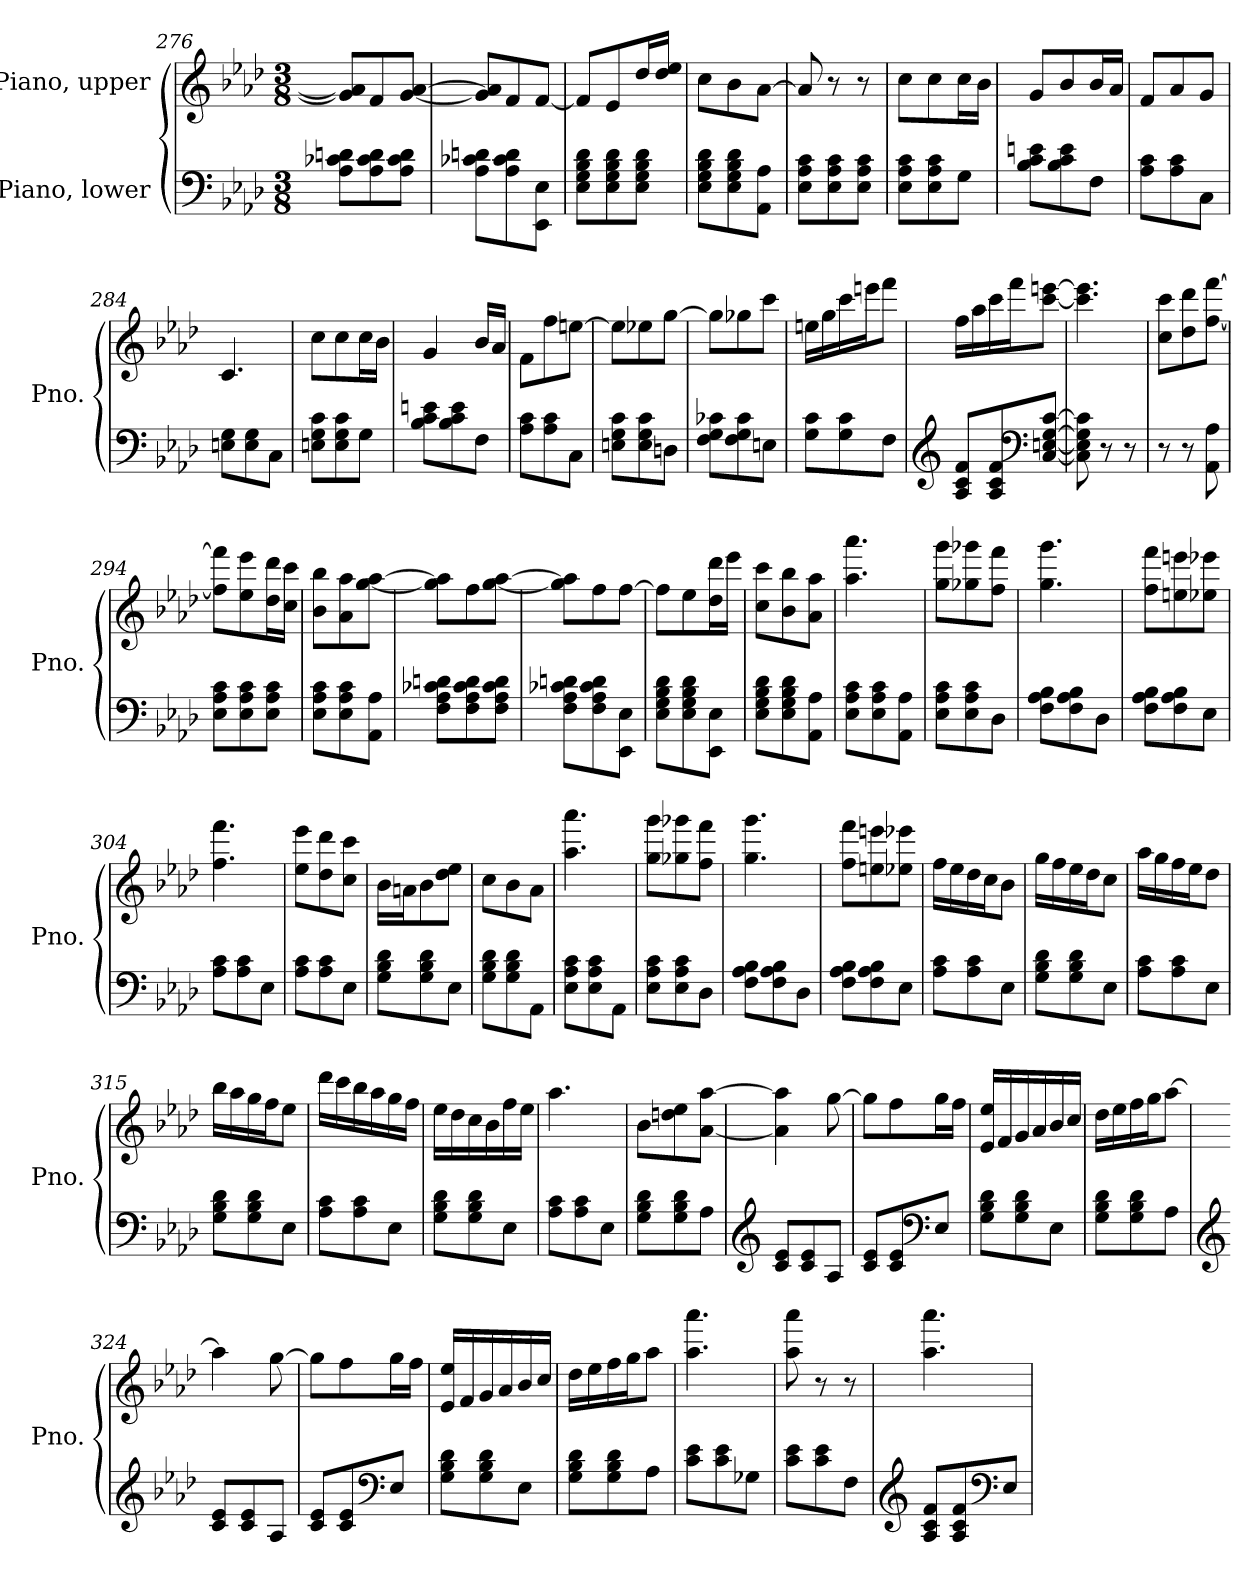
**kern	**kern
*part2	*part1
*staff2	*staff1
*I"Piano, lower	*I"Piano, upper
*I'Pno.	*I'Pno.
!!LO:LB:g=z
*clefF4	*clefG2
*k[b-e-a-d-]	*k[b-e-a-d-]
*M3/8	*M3/8
=276	=276
8A-\ 8c-X\ 8dn\L	8g/] 8a-/]L
8A-\ 8c-\ 8d\	8f/
8A-\ 8c-\ 8d\J	[8g/ [8a-/J
=277	=277
8A-\ 8c-X\ 8dn\L	8g/] 8a-/]L
8A-\ 8c-\ 8d\	8f/
8EE-\ 8E-\J	[8f/J
=278	=278
8E-\ 8G\ 8B-\ 8d-\L	8f/L]
8E-\ 8G\ 8B-\ 8d-\	8e-/
8E-\ 8G\ 8B-\ 8d-\J	16dd-/L
.	16dd-/ 16ee-/JJ
=279	=279
8E-\ 8G\ 8B-\ 8d-\L	8cc\L
8E-\ 8G\ 8B-\ 8d-\	8b-\
8AA-\ 8A-\J	[8a-\J
=280	=280
8E-\ 8A-\ 8c\L	8a-/]
8E-\ 8A-\ 8c\	8r
8E-\ 8A-\ 8c\J	8r
=281	=281
8E-\ 8A-\ 8c\L	8cc\L
8E-\ 8A-\ 8c\	8cc\
8G\J	16cc\L
.	16b-\JJ
!!LO:LB:g=z
=282	=282
8B-\ 8c\ 8en\L	8g/L
8B-\ 8c\ 8e\	8b-/
8F\J	16b-/L
.	16a-/JJ
=283	=283
8A-\ 8c\L	8f/L
8A-\ 8c\	8a-/
8C\J	8g/J
=284	=284
8En\ 8G\L	4.c/
8E\ 8G\	.
8C\J	.
=285	=285
8En\ 8G\ 8c\L	8cc\L
8E\ 8G\ 8c\	8cc\
8G\J	16cc\L
.	16b-\JJ
=286	=286
8B-\ 8c\ 8en\L	4g/
8B-\ 8c\ 8e\	.
8F\J	16b-/LL
.	16a-/JJ
=287	=287
8A-\ 8c\L	8f\L
8A-\ 8c\	8ff\
8C\J	[8een\J
=288	=288
8En\ 8G\ 8c\L	8ee\L]
8E\ 8G\ 8c\	8ee-X\
8Dn\J	[8gg\J
!!LO:LB:g=z
=289	=289
8F\ 8G\ 8c-X\L	8gg\L]
8F\ 8G\ 8c-\	8gg-X\
8En\J	8ccc\J
=290	=290
8G\ 8c\L	16een\LL
.	16gg\
8G\ 8c\	16ccc\
.	16eeen\J
8F\J	8fff\J
=291	=291
*clefG2	*
8A-/ 8c/ 8f/L	16ff\LL
.	16aa-\
8A-/ 8c/ 8f/	16ccc\
.	16fff\J
*clefF4	*
[8C/ [8En/ [8G/ [8c/J	[8ccc\ [8eeen\J
=292	=292
8C\] 8E\] 8G\] 8c\]	4.ccc\] 4.eee\]
8r	.
8r	.
=293	=293
8r	8cc\ 8ccc\L
8r	8dd-\ 8ddd-\
8AA-\ 8A-\	[8ff\ [8fff\J
=294	=294
8E-\ 8A-\ 8c\L	8ff\] 8fff\]L
8E-\ 8A-\ 8c\	8ee-\ 8eee-\
8E-\ 8A-\ 8c\J	16dd-\ 16ddd-\L
.	16cc\ 16ccc\JJ
!!LO:PB:g=z
=295	=295
8E-\ 8A-\ 8c\L	8b-\ 8bb-\L
8E-\ 8A-\ 8c\	8a-\ 8aa-\
8AA-\ 8A-\J	[8gg\ [8aa-\J
=296	=296
8F\ 8A-\ 8c-X\ 8dn\L	8gg\] 8aa-\]L
8F\ 8A-\ 8c-\ 8d\	8ff\
8F\ 8A-\ 8c-\ 8d\J	[8gg\ [8aa-\J
=297	=297
8F\ 8A-\ 8c-X\ 8dn\L	8gg\] 8aa-\]L
8F\ 8A-\ 8c-\ 8d\	8ff\
8EE-\ 8E-\J	[8ff\J
=298	=298
8E-\ 8G\ 8B-\ 8d-\L	8ff\L]
8E-\ 8G\ 8B-\ 8d-\	8ee-\
8EE-\ 8E-\J	16dd-\ 16ddd-\L
.	16eee-\JJ
=299	=299
8E-\ 8G\ 8B-\ 8d-\L	8cc\ 8ccc\L
8E-\ 8G\ 8B-\ 8d-\	8b-\ 8bb-\
8AA-\ 8A-\J	8a-\ 8aa-\J
=300	=300
8E-\ 8A-\ 8c\L	4.aa-\ 4.aaa-\
8E-\ 8A-\ 8c\	.
8AA-\ 8A-\J	.
=301	=301
8E-\ 8A-\ 8c\L	8gg\ 8ggg\L
8E-\ 8A-\ 8c\	8gg-X\ 8ggg-X\
8D-\J	8ff\ 8fff\J
!!LO:LB:g=z
=302	=302
8F\ 8A-\ 8B-\L	4.gg\ 4.ggg\
8F\ 8A-\ 8B-\	.
8D-\J	.
=303	=303
8F\ 8A-\ 8B-\L	8ff\ 8fff\L
8F\ 8A-\ 8B-\	8een\ 8eeen\
8E-\J	8ee-X\ 8eee-X\J
=304	=304
8A-\ 8c\L	4.ff\ 4.fff\
8A-\ 8c\	.
8E-\J	.
=305	=305
8A-\ 8c\L	8ee-\ 8eee-\L
8A-\ 8c\	8dd-\ 8ddd-\
8E-\J	8cc\ 8ccc\J
=306	=306
8G\ 8B-\ 8d-\L	16b-\LL
.	16an\J
8G\ 8B-\ 8d-\	8b-\
8E-\J	8dd-\ 8ee-\J
=307	=307
8G\ 8B-\ 8d-\L	8cc\L
8G\ 8B-\ 8d-\	8b-\
8AA-\J	8a-\J
=308	=308
8E-\ 8A-\ 8c\L	4.aa-\ 4.aaa-\
8E-\ 8A-\ 8c\	.
8AA-\J	.
=309	=309
8E-\ 8A-\ 8c\L	8gg\ 8ggg\L
8E-\ 8A-\ 8c\	8gg-X\ 8ggg-X\
8D-\J	8ff\ 8fff\J
!!LO:LB:g=z
=310	=310
8F\ 8A-\ 8B-\L	4.gg\ 4.ggg\
8F\ 8A-\ 8B-\	.
8D-\J	.
=311	=311
8F\ 8A-\ 8B-\L	8ff\ 8fff\L
8F\ 8A-\ 8B-\	8een\ 8eeen\
8E-\J	8ee-X\ 8eee-X\J
=312	=312
8A-\ 8c\L	16ff\LL
.	16ee-\
8A-\ 8c\	16dd-\
.	16cc\J
8E-\J	8b-\J
=313	=313
8G\ 8B-\ 8d-\L	16gg\LL
.	16ff\
8G\ 8B-\ 8d-\	16ee-\
.	16dd-\J
8E-\J	8cc\J
=314	=314
8A-\ 8c\L	16aa-\LL
.	16gg\
8A-\ 8c\	16ff\
.	16ee-\J
8E-\J	8dd-\J
=315	=315
8G\ 8B-\ 8d-\L	16bb-\LL
.	16aa-\
8G\ 8B-\ 8d-\	16gg\
.	16ff\J
8E-\J	8ee-\J
!!LO:LB:g=z
=316	=316
8A-\ 8c\L	16ddd-\LL
.	16ccc\
8A-\ 8c\	16bb-\
.	16aa-\
8E-\J	16gg\
.	16ff\JJ
=317	=317
8G\ 8B-\ 8d-\L	16ee-\LL
.	16dd-\
8G\ 8B-\ 8d-\	16cc\
.	16b-\
8E-\J	16ff\
.	16ee-\JJ
=318	=318
8A-\ 8c\L	4.aa-\
8A-\ 8c\	.
8E-\J	.
=319	=319
8G\ 8B-\ 8d-\L	8b-\L
8G\ 8B-\ 8d-\	8ddn\ 8ee-\
8A-\J	[8a-\ [8aa-\J
=320	=320
*clefG2	*
8c/ 8e-/L	4a-\] 4aa-\]
8c/ 8e-/	.
8A-/J	[8gg\
=321	=321
8c/ 8e-/L	8gg\L]
8c/ 8e-/	8ff\
*clefF4	*
8E-/J	16gg\L
.	16ff\JJ
!!LO:LB:g=z
=322	=322
8G\ 8B-\ 8d-\L	16e-/ 16ee-/LL
.	16f/
8G\ 8B-\ 8d-\	16g/
.	16a-/
8E-\J	16b-/
.	16cc/JJ
=323	=323
8G\ 8B-\ 8d-\L	16dd-\LL
.	16ee-\
8G\ 8B-\ 8d-\	16ff\
.	16gg\J
8A-\J	[8aa-\J
=324	=324
*clefG2	*
8c/ 8e-/L	4aa-\]
8c/ 8e-/	.
8A-/J	[8gg\
=325	=325
8c/ 8e-/L	8gg\L]
8c/ 8e-/	8ff\
*clefF4	*
8E-/J	16gg\L
.	16ff\JJ
=326	=326
8G\ 8B-\ 8d-\L	16e-/ 16ee-/LL
.	16f/
8G\ 8B-\ 8d-\	16g/
.	16a-/
8E-\J	16b-/
.	16cc/JJ
=327	=327
8G\ 8B-\ 8d-\L	16dd-\LL
.	16ee-\
8G\ 8B-\ 8d-\	16ff\
.	16gg\J
8A-\J	8aa-\J
!!LO:LB:g=z
=328	=328
8c\ 8e-\L	4.aa-\ 4.aaa-\
8c\ 8e-\	.
8G-X\J	.
=329	=329
8c\ 8e-\L	8aa-\ 8aaa-\
8c\ 8e-\	8r
8F\J	8r
=330	=330
*clefG2	*
8A-/ 8c/ 8f/L	4.aa-\ 4.aaa-\
8A-/ 8c/ 8f/	.
*clefF4	*
8E-/J	.
=	=
*-	*-
